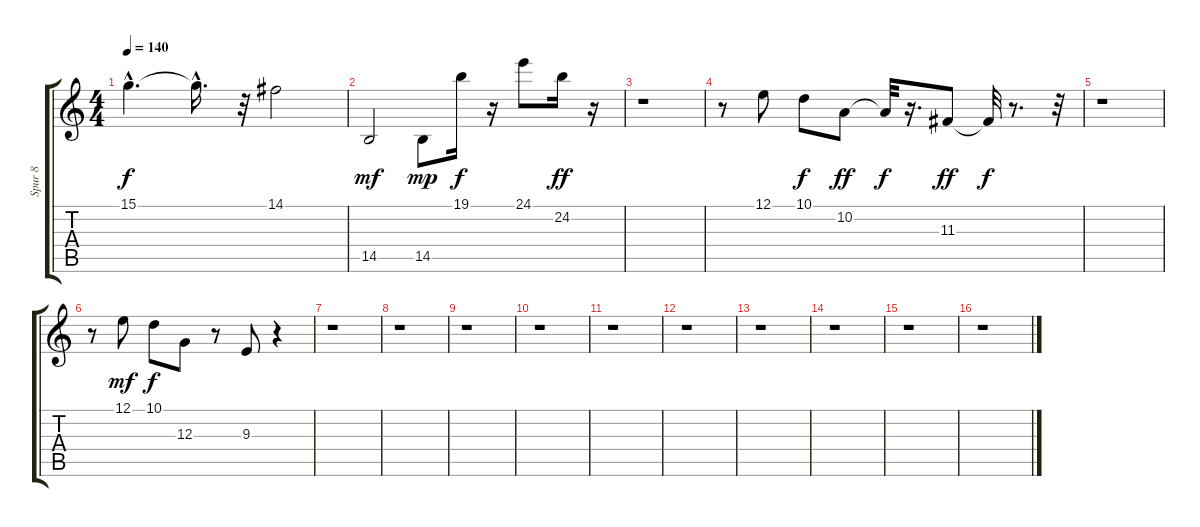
\track ("Spur 8" "Spur 8") {instrument brasssection}
\staff {score tabs}
\tuning (E4 B3 G3 D3 A2 E2) {hide}
\ts (4 4)
\tempo 140
\clef g2
\ks c
15.1{hac}.4{d dy f} 15.1{hac t}.16{d} r.32 14.1.2 |
14.5.2{dy mf} 14.5.8{dy mp} 19.1.16{dy f} r.16 24.1.8 24.2.16{dy ff} r.16 |
r.1 |
r.8 12.1.8 10.1.8{dy f} 10.2.8{dy ff} 10.2{t}.32{dy f} r.16{d} 11.3.8{dy ff} 11.3{t}.32{dy f} r.8{d} r.32 |
r.1 |
r.8 12.1.8{dy mf} 10.1.8{dy f} 12.3.8 r.8 9.3.8 r.4 |
r.1 |
r.1 |
r.1 |
r.1 |
r.1 |
r.1 |
r.1 |
r.1 |
r.1 |
r.1
